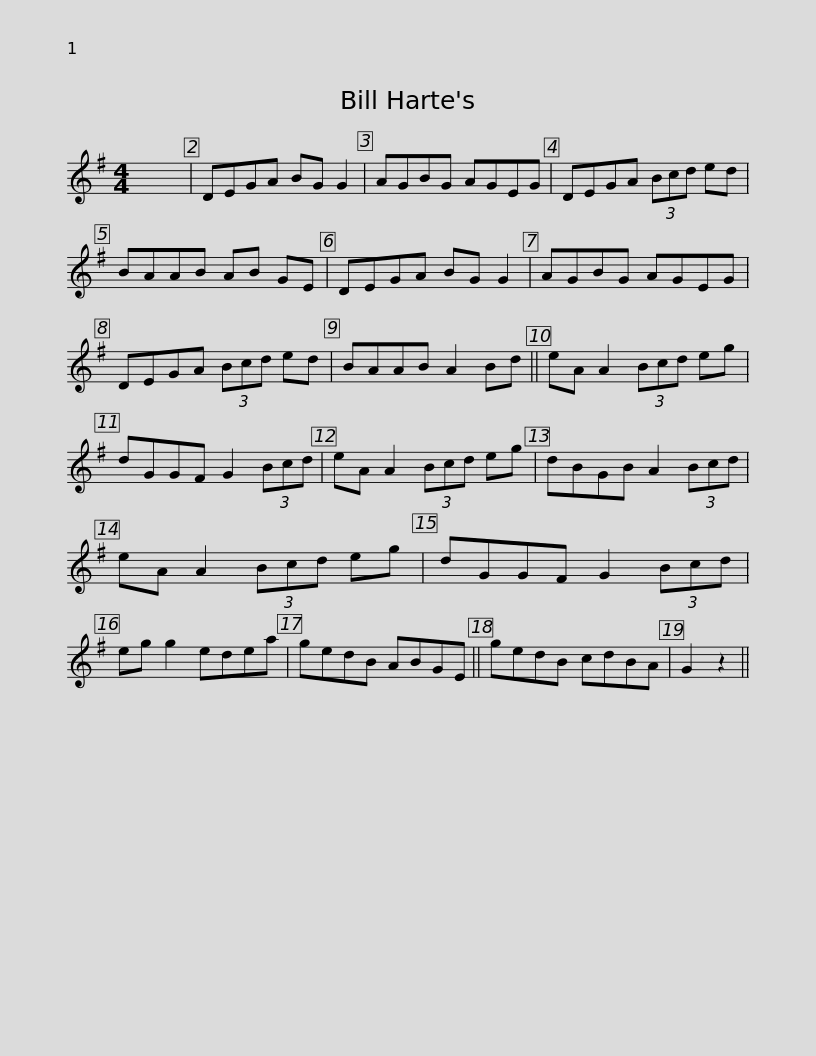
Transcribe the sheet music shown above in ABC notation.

X:1
L:1/8
M:4/4
I:linebreak $
K:G
V:1 treble
V:1
 x8 | DEGA BG G2 | AGBG AGEG | DEGA (3Bcd ed | BAAB AB GE | %5
 DEGA BG G2 |$ AGBG AGEG | DEGA (3Bcd ed | BAAB A2 Bd || eA A2 (3Bcd eg | %10
 dGGF G2 (3Bcd |$ eA A2 (3Bcd eg | dBGB A2 (3Bcd | eA A2 (3Bcd eg | dGGF G2 (3Bcd | %15
 eg g2 edea |$ gedB ABGE || gedB cdBA | G2 z2 || %19
